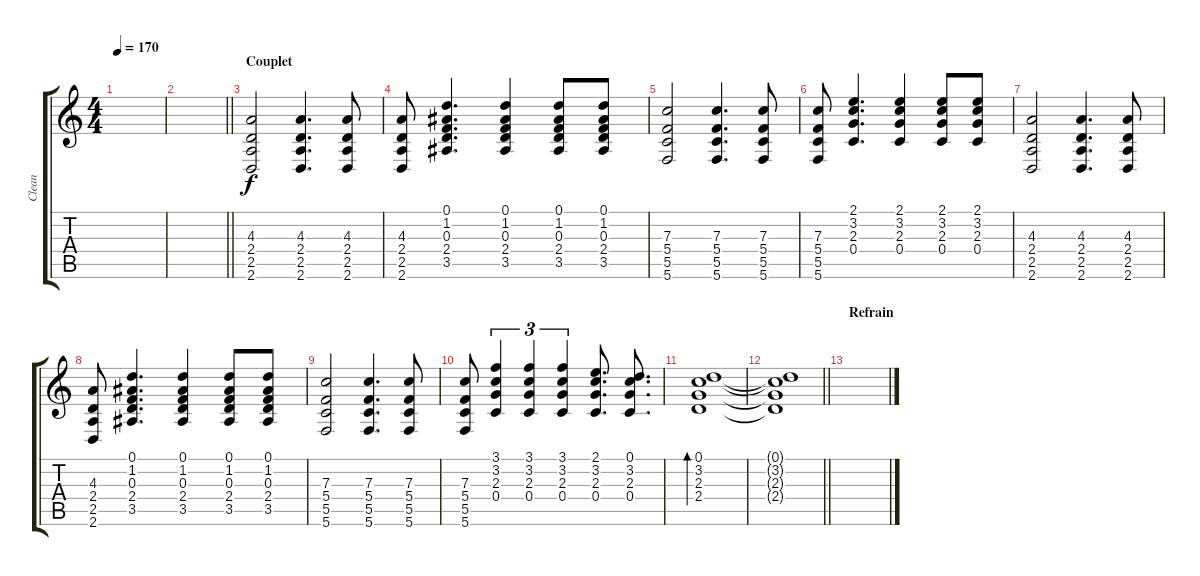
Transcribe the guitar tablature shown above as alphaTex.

\track ("Clean" "Clean") {instrument electricguitarclean}
\staff {score tabs}
\tuning (D4 A3 F3 C3 G2 C2) {hide}
\ts (4 4)
\tempo 170
\clef g2
\ks c
|
\barLineRight lightlight
|
\section ("" "Couplet")
(4.3 2.4 2.5 2.6).2 (4.3 2.4 2.5 2.6).4{d} (4.3 2.4 2.5 2.6).8 |
(4.3 2.4 2.5 2.6).8 (0.1 1.2 0.3 2.4 3.5).4{d} (0.1 1.2 0.3 2.4 3.5).4 (0.1 1.2 0.3 2.4 3.5).8 (0.1 1.2 0.3 2.4 3.5).8 |
(7.3 5.4 5.5 5.6).2 (7.3 5.4 5.5 5.6).4{d} (7.3 5.4 5.5 5.6).8 |
(7.3 5.4 5.5 5.6).8 (2.1 3.2 2.3 0.4).4{d} (2.1 3.2 2.3 0.4).4 (2.1 3.2 2.3 0.4).8 (2.1 3.2 2.3 0.4).8 |
(4.3 2.4 2.5 2.6).2 (4.3 2.4 2.5 2.6).4{d} (4.3 2.4 2.5 2.6).8 |
(4.3 2.4 2.5 2.6).8 (0.1 1.2 0.3 2.4 3.5).4{d} (0.1 1.2 0.3 2.4 3.5).4 (0.1 1.2 0.3 2.4 3.5).8 (0.1 1.2 0.3 2.4 3.5).8 |
(7.3 5.4 5.5 5.6).2 (7.3 5.4 5.5 5.6).4{d} (7.3 5.4 5.5 5.6).8 |
(7.3 5.4 5.5 5.6).8 (3.1 3.2 2.3 0.4).4{tu (3 2)} (3.1 3.2 2.3 0.4).4{tu (3 2)} (3.1 3.2 2.3 0.4).4{tu (3 2)} (2.1 3.2 2.3 0.4).8{d} (0.1 3.2 2.3 0.4).8{d} |
(0.1 3.2 2.3 2.4).1{bd 120} |
\barLineRight lightlight
(0.1{t} 3.2{t} 2.3{t} 2.4{t}).1 |
\section ("" "Refrain")
